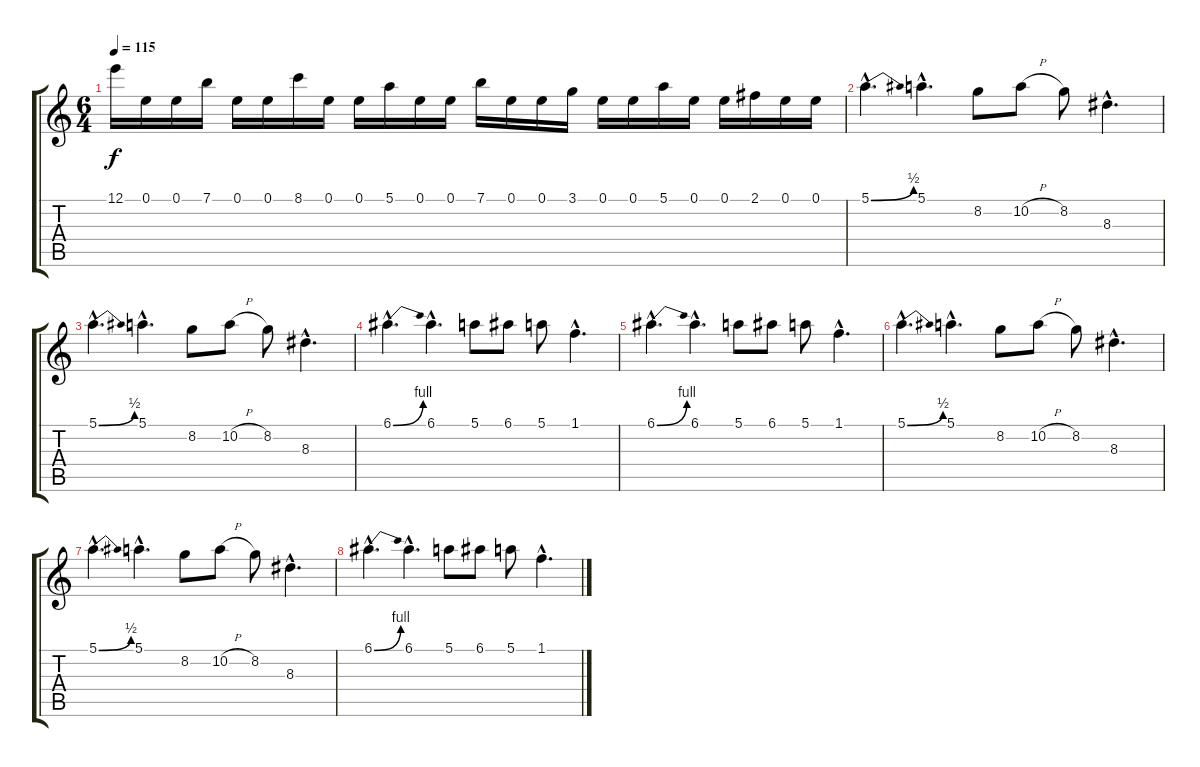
\track "" {instrument distortionguitar}
\staff {score tabs}
\tuning (E4 B3 G3 D3 A2 E2) {hide}
\ts (6 4)
\tempo 115
\clef g2
\ks c
12.1.16{dy f} 0.1.16 0.1.16 7.1.16 0.1.16 0.1.16 8.1.16 0.1.16 0.1.16 5.1.16 0.1.16 0.1.16 7.1.16 0.1.16 0.1.16 3.1.16 0.1.16 0.1.16 5.1.16 0.1.16 0.1.16 2.1.16 0.1.16 0.1.16 |
5.1{be (bend 0 0 60 2) hac}.4{d} 5.1{hac}.4{d} 8.2.8 10.2{h}.8 8.2.8 8.3{hac}.4{d} |
5.1{be (bend 0 0 60 2) hac}.4{d} 5.1{hac}.4{d} 8.2.8 10.2{h}.8 8.2.8 8.3{hac}.4{d} |
6.1{be (bend 0 0 60 4) hac}.4{d} 6.1{hac}.4{d} 5.1.8 6.1.8 5.1.8 1.1{hac}.4{d} |
6.1{be (bend 0 0 60 4) hac}.4{d} 6.1{hac}.4{d} 5.1.8 6.1.8 5.1.8 1.1{hac}.4{d} |
5.1{be (bend 0 0 60 2) hac}.4{d} 5.1{hac}.4{d} 8.2.8 10.2{h}.8 8.2.8 8.3{hac}.4{d} |
5.1{be (bend 0 0 60 2) hac}.4{d} 5.1{hac}.4{d} 8.2.8 10.2{h}.8 8.2.8 8.3{hac}.4{d} |
6.1{be (bend 0 0 60 4) hac}.4{d} 6.1{hac}.4{d} 5.1.8 6.1.8 5.1.8 1.1{hac}.4{d}
